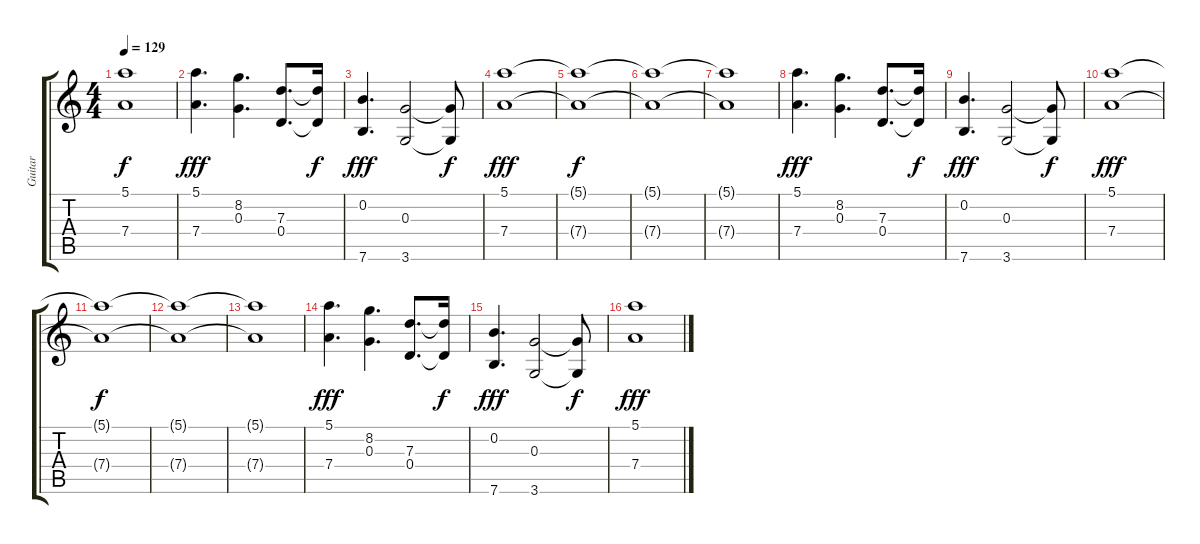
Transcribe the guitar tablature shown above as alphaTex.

\track ("Guitar" "Guitar") {instrument distortionguitar}
\staff {score tabs}
\tuning (E4 B3 G3 D3 A2 E2) {hide}
\ts (4 4)
\tempo 129
\clef g2
\ks c
(5.1{t} 7.4{t}).1{dy f} |
(5.1 7.4).4{d dy fff} (8.2 0.3).4{d} (7.3 0.4).8{d} (7.3{t} 0.4{t}).16{dy f} |
(0.2 7.6).4{d dy fff} (0.3 3.6).2 (0.3{t} 3.6{t}).8{dy f} |
(5.1 7.4).1{dy fff} |
(5.1{t} 7.4{t}).1{dy f} |
(5.1{t} 7.4{t}).1 |
(5.1{t} 7.4{t}).1 |
(5.1 7.4).4{d dy fff} (8.2 0.3).4{d} (7.3 0.4).8{d} (7.3{t} 0.4{t}).16{dy f} |
(0.2 7.6).4{d dy fff} (0.3 3.6).2 (0.3{t} 3.6{t}).8{dy f} |
(5.1 7.4).1{dy fff} |
(5.1{t} 7.4{t}).1{dy f} |
(5.1{t} 7.4{t}).1 |
(5.1{t} 7.4{t}).1 |
(5.1 7.4).4{d dy fff} (8.2 0.3).4{d} (7.3 0.4).8{d} (7.3{t} 0.4{t}).16{dy f} |
(0.2 7.6).4{d dy fff} (0.3 3.6).2 (0.3{t} 3.6{t}).8{dy f} |
(5.1 7.4).1{dy fff}
